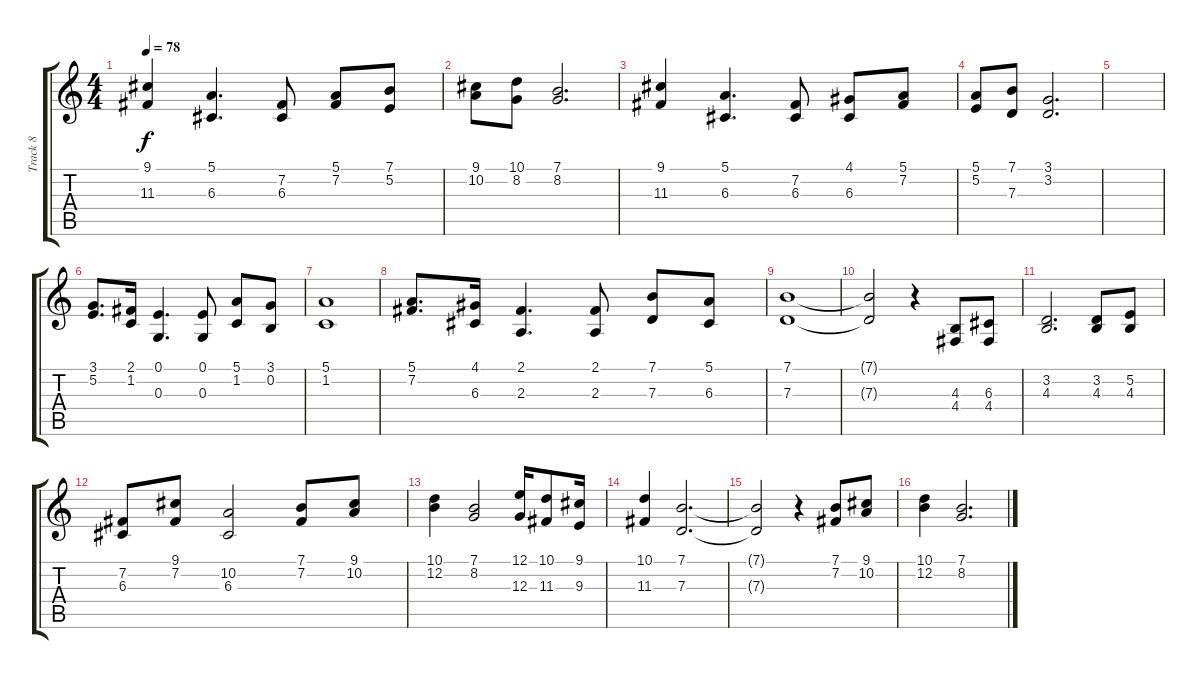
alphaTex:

\track ("Track 8" "Track 8") {instrument trumpet}
\staff {score tabs}
\tuning (E4 B3 G3 D3 A2 E2) {hide}
\ts (4 4)
\tempo 78
\clef g2
\ks c
(9.1 11.3).4{dy f} (5.1 6.3).4{d} (7.2 6.3).8 (5.1 7.2).8 (7.1 5.2).8 |
(9.1 10.2).8 (10.1 8.2).8 (7.1 8.2).2{d} |
(9.1 11.3).4 (5.1 6.3).4{d} (7.2 6.3).8 (4.1 6.3).8 (5.1 7.2).8 |
(5.1 5.2).8 (7.1 7.3).8 (3.1 3.2).2{d} |
|
(3.1 5.2).8{d} (2.1 1.2).16 (0.1 0.3).4{d} (0.1 0.3).8 (5.1 1.2).8 (3.1 0.2).8 |
(5.1 1.2).1 |
(5.1 7.2).8{d} (4.1 6.3).16 (2.1 2.3).4{d} (2.1 2.3).8 (7.1 7.3).8 (5.1 6.3).8 |
(7.1 7.3).1 |
(7.1{t} 7.3{t}).2 r.4 (4.3 4.4).8 (6.3 4.4).8 |
(3.2 4.3).2{d} (3.2 4.3).8 (5.2 4.3).8 |
(7.2 6.3).8 (9.1 7.2).8 (10.2 6.3).2 (7.1 7.2).8 (9.1 10.2).8 |
(10.1 12.2).4 (7.1 8.2).2 (12.1 12.3).16 (10.1 11.3).8 (9.1 9.3).16 |
(10.1 11.3).4 (7.1 7.3).2{d} |
(7.1{t} 7.3{t}).2 r.4 (7.1 7.2).8 (9.1 10.2).8 |
(10.1 12.2).4 (7.1 8.2).2{d}
